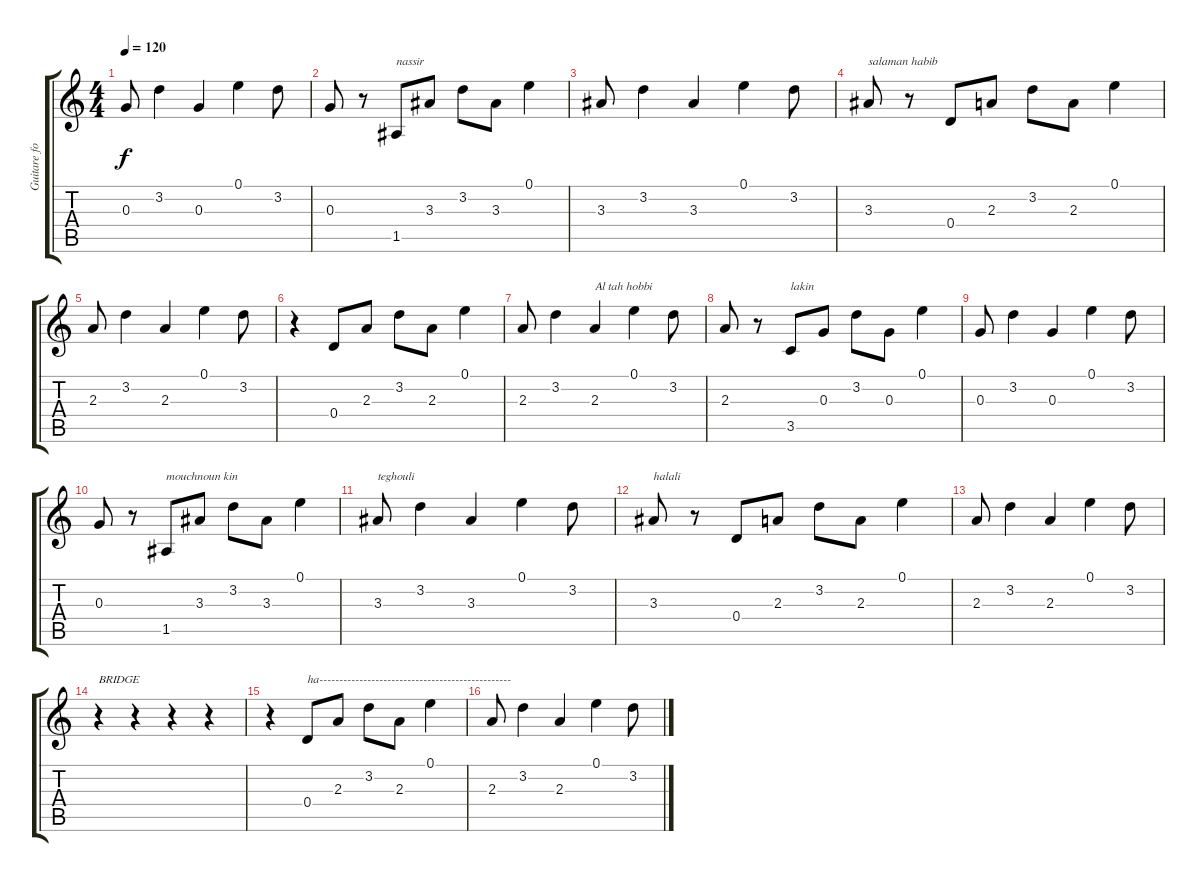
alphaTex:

\track ("Guitare folk acoutique" "Guitare fo") {instrument acousticguitarsteel}
\staff {score tabs}
\tuning (E4 B3 G3 D3 A2 E2) {hide}
\ts (4 4)
\tempo 120
\clef g2
\ks c
0.3.8{dy f} 3.2.4 0.3.4 0.1.4 3.2.8 |
0.3.8 r.8 1.5.8{txt "nassir"} 3.3.8 3.2.8 3.3.8 0.1.4 |
3.3.8 3.2.4 3.3.4 0.1.4 3.2.8 |
3.3.8{txt "salaman habib"} r.8 0.4.8 2.3.8 3.2.8 2.3.8 0.1.4 |
2.3.8 3.2.4 2.3.4 0.1.4 3.2.8 |
r.4 0.4.8 2.3.8 3.2.8 2.3.8 0.1.4 |
2.3.8 3.2.4 2.3.4{txt "Al tah hobbi"} 0.1.4 3.2.8 |
2.3.8 r.8 3.5.8{txt "lakin"} 0.3.8 3.2.8 0.3.8 0.1.4 |
0.3.8 3.2.4 0.3.4 0.1.4 3.2.8 |
0.3.8 r.8 1.5.8{txt "mouchnoun kin"} 3.3.8 3.2.8 3.3.8 0.1.4 |
3.3.8{txt "teghouli"} 3.2.4 3.3.4 0.1.4 3.2.8 |
3.3.8{txt "halali"} r.8 0.4.8 2.3.8 3.2.8 2.3.8 0.1.4 |
2.3.8 3.2.4 2.3.4 0.1.4 3.2.8 |
r.4{txt "BRIDGE"} r.4 r.4 r.4 |
r.4 0.4.8{txt "ha------------------------------------------------"} 2.3.8 3.2.8 2.3.8 0.1.4 |
2.3.8 3.2.4 2.3.4 0.1.4 3.2.8
